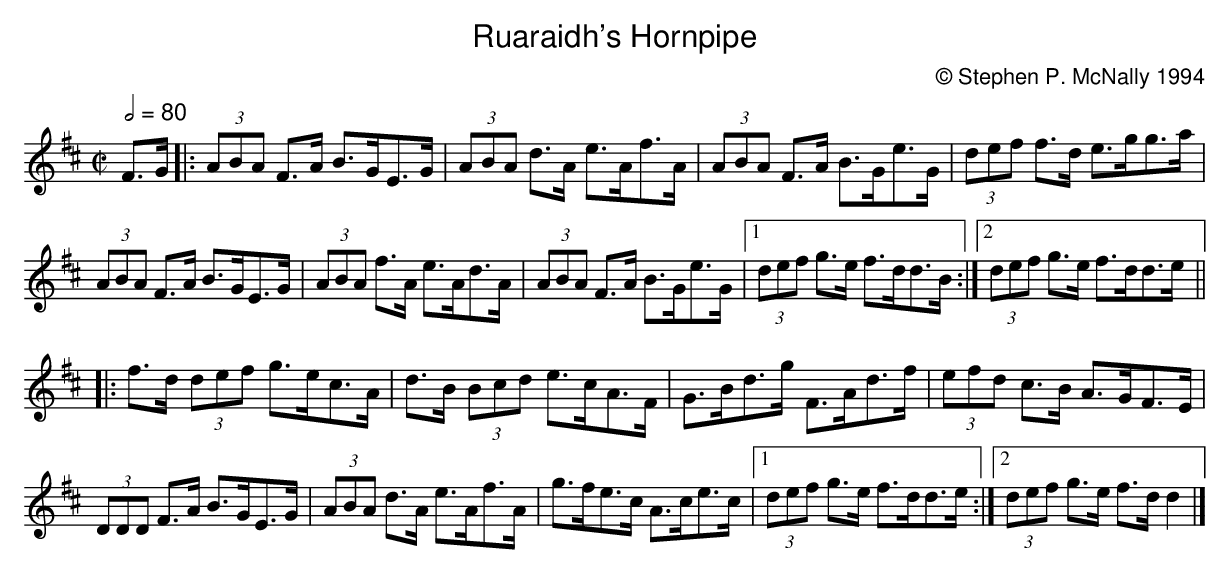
X:1
T:Ruaraidh's Hornpipe
C:© Stephen P. McNally 1994
M:C|
L:1/8
Q:1/2=80
K:D
F>G |: (3ABA F>A B>GE>G | (3ABA d>A e>Af>A | (3ABA F>A B>Ge>G | (3def f>d e>gg>a |
(3ABA F>A B>GE>G | (3ABA f>A e>Ad>A | (3ABA F>A B>Ge>G |1 (3def g>e f>dd>B :|2 (3def g>e f>dd>e ||
|: f>d (3def g>ec>A | d>B (3Bcd e>cA>F | G>Bd>g F>Ad>f | (3efd c>B A>GF>E |
(3DDD F>A B>GE>G | (3ABA d>A e>Af>A | g>fe>c A>ce>c |1 (3def g>e f>dd>e :|2 (3def g>e f>dd2|]
